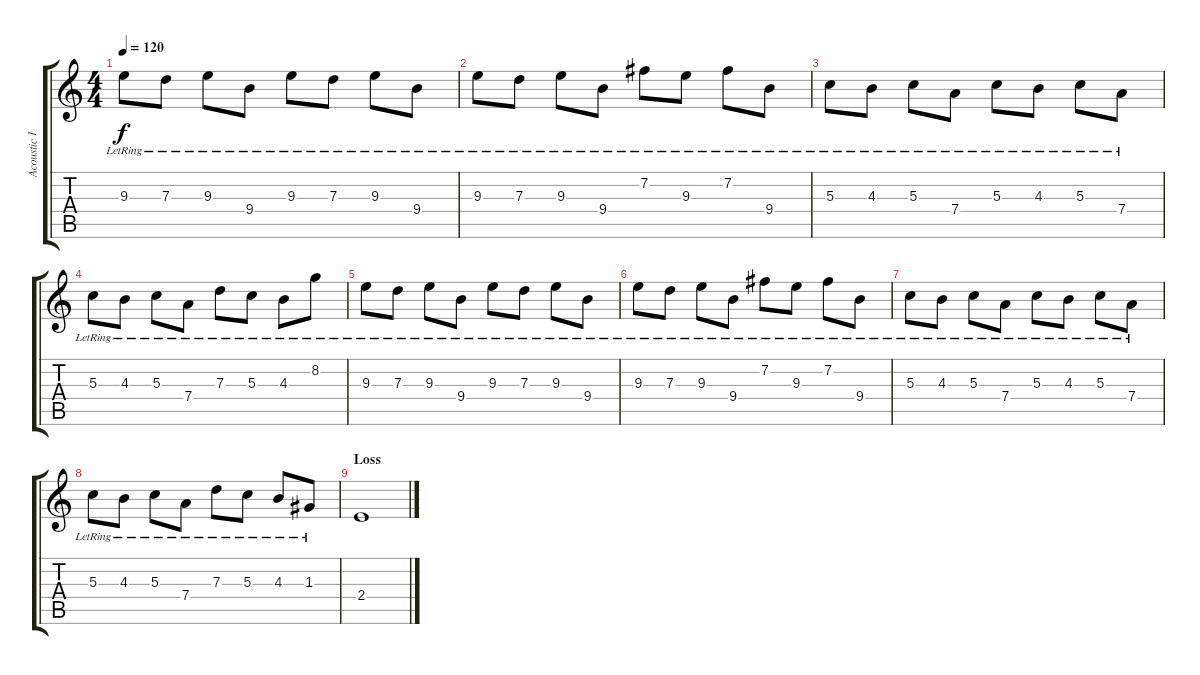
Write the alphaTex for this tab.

\track ("Acoustic II" "Acoustic I") {instrument acousticguitarnylon}
\staff {score tabs}
\tuning (E4 B3 G3 D3 A2 E2) {hide}
\ts (4 4)
\tempo 120
\clef g2
\ks c
9.3{lr}.8{dy f} 7.3{lr}.8 9.3{lr}.8 9.4{lr}.8 9.3{lr}.8 7.3{lr}.8 9.3{lr}.8 9.4{lr}.8 |
9.3{lr}.8 7.3{lr}.8 9.3{lr}.8 9.4{lr}.8 7.2{lr}.8 9.3{lr}.8 7.2{lr}.8 9.4{lr}.8 |
5.3{lr}.8 4.3{lr}.8 5.3{lr}.8 7.4{lr}.8 5.3{lr}.8 4.3{lr}.8 5.3{lr}.8 7.4{lr}.8 |
5.3{lr}.8 4.3{lr}.8 5.3{lr}.8 7.4{lr}.8 7.3{lr}.8 5.3{lr}.8 4.3{lr}.8 8.2{lr}.8 |
9.3{lr}.8 7.3{lr}.8 9.3{lr}.8 9.4{lr}.8 9.3{lr}.8 7.3{lr}.8 9.3{lr}.8 9.4{lr}.8 |
9.3{lr}.8 7.3{lr}.8 9.3{lr}.8 9.4{lr}.8 7.2{lr}.8 9.3{lr}.8 7.2{lr}.8 9.4{lr}.8 |
5.3{lr}.8 4.3{lr}.8 5.3{lr}.8 7.4{lr}.8 5.3{lr}.8 4.3{lr}.8 5.3{lr}.8 7.4{lr}.8 |
5.3{lr}.8 4.3{lr}.8 5.3{lr}.8 7.4{lr}.8 7.3{lr}.8 5.3{lr}.8 4.3{lr}.8 1.3{lr}.8 |
\section ("" "Loss")
2.4.1
